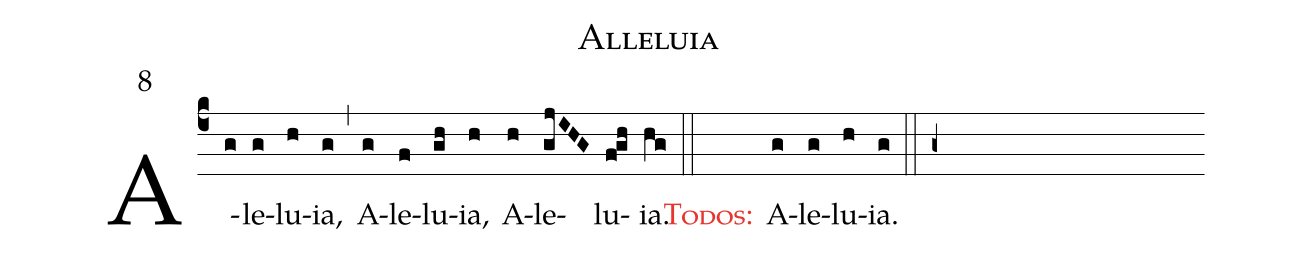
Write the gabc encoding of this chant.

name: Alleluia;
mode: 8;
%%
(c4)

A(g)le(g)lu(h)ia,(g) (,) A(g)le(f)lu(gh)ia,(h) A(h)le(gjIHG)lu(f!gh)ia.(hg)

(::)

<nlba><c><sc>Todos</sc>:</c>() A</nlba>(g)le(g)lu(h)ia.(g)

(::)

(g+)
